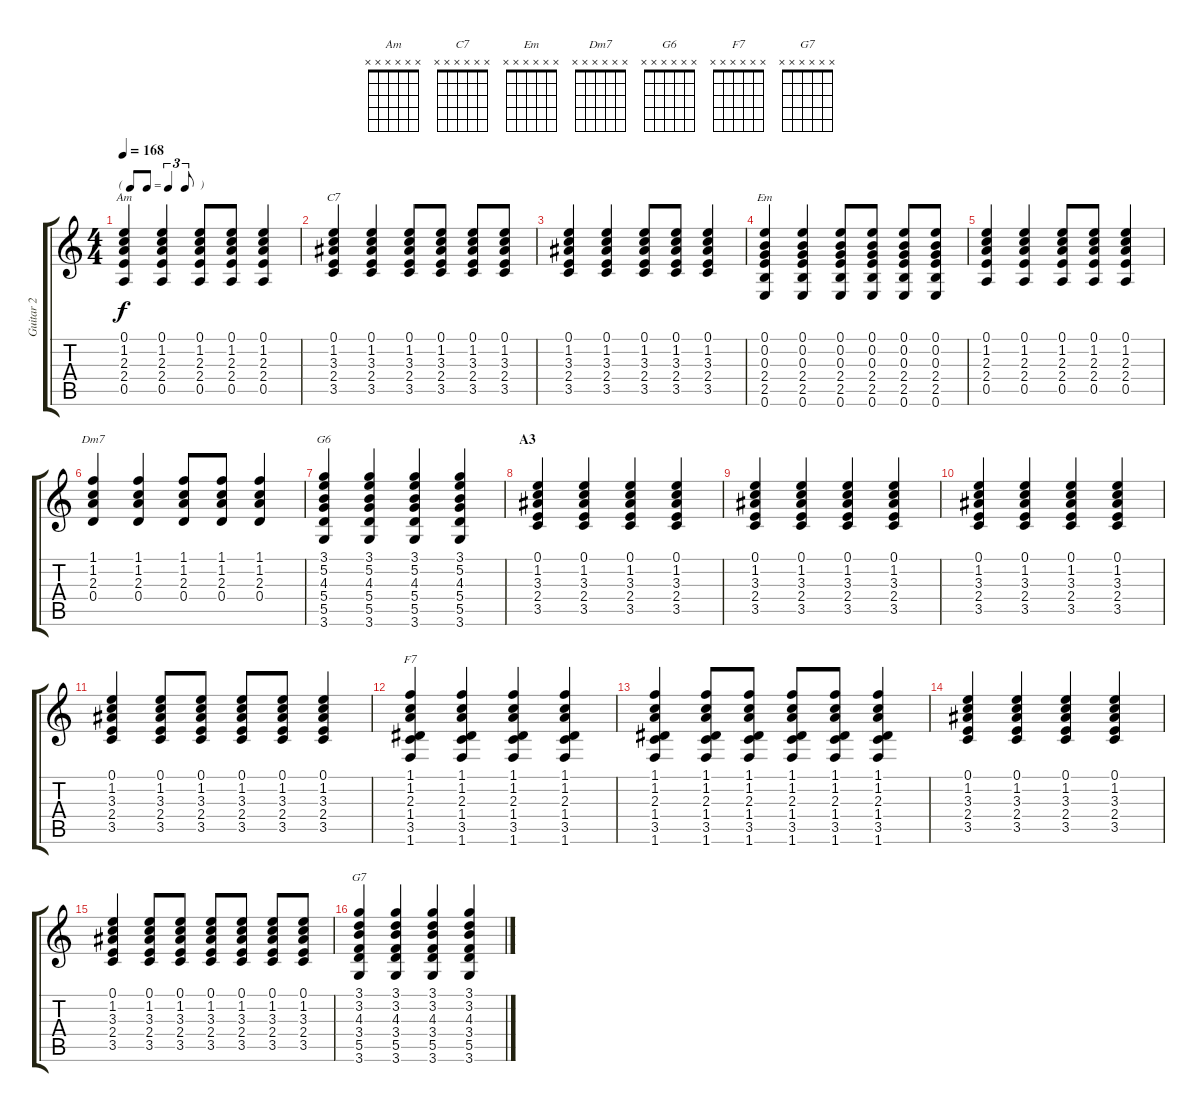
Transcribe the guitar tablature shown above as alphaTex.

\track ("Guitar 2" "Guitar 2") {instrument acousticguitarnylon}
\staff {score tabs}
\tuning (E4 B3 G3 D3 A2 E2) {hide}
\chord ("Am" x x x x x x) {firstfret 0}
\chord ("C7" x x x x x x) {firstfret 0}
\chord ("Em" x x x x x x) {firstfret 0}
\chord ("Dm7" x x x x x x) {firstfret 0}
\chord ("G6" x x x x x x) {firstfret 0}
\chord ("F7" x x x x x x) {firstfret 0}
\chord ("G7" x x x x x x) {firstfret 0}
\ts (4 4)
\tf triplet8th
\tempo 168
\clef g2
\ks c
(0.1 1.2 2.3 2.4 0.5).4{ch "Am" dy f} (0.1 1.2 2.3 2.4 0.5).4 (0.1 1.2 2.3 2.4 0.5).8 (0.1 1.2 2.3 2.4 0.5).8 (0.1 1.2 2.3 2.4 0.5).4 |
(0.1 1.2 3.3 2.4 3.5).4{ch "C7"} (0.1 1.2 3.3 2.4 3.5).4 (0.1 1.2 3.3 2.4 3.5).8 (0.1 1.2 3.3 2.4 3.5).8 (0.1 1.2 3.3 2.4 3.5).8 (0.1 1.2 3.3 2.4 3.5).8 |
(0.1 1.2 3.3 2.4 3.5).4 (0.1 1.2 3.3 2.4 3.5).4 (0.1 1.2 3.3 2.4 3.5).8 (0.1 1.2 3.3 2.4 3.5).8 (0.1 1.2 3.3 2.4 3.5).4 |
(0.1 0.2 0.3 2.4 2.5 0.6).4{ch "Em"} (0.1 0.2 0.3 2.4 2.5 0.6).4 (0.1 0.2 0.3 2.4 2.5 0.6).8 (0.1 0.2 0.3 2.4 2.5 0.6).8 (0.1 0.2 0.3 2.4 2.5 0.6).8 (0.1 0.2 0.3 2.4 2.5 0.6).8 |
(0.1 1.2 2.3 2.4 0.5).4 (0.1 1.2 2.3 2.4 0.5).4 (0.1 1.2 2.3 2.4 0.5).8 (0.1 1.2 2.3 2.4 0.5).8 (0.1 1.2 2.3 2.4 0.5).4 |
(1.1 1.2 2.3 0.4).4{ch "Dm7"} (1.1 1.2 2.3 0.4).4 (1.1 1.2 2.3 0.4).8 (1.1 1.2 2.3 0.4).8 (1.1 1.2 2.3 0.4).4 |
(3.1 5.2 4.3 5.4 5.5 3.6).4{ch "G6"} (3.1 5.2 4.3 5.4 5.5 3.6).4 (3.1 5.2 4.3 5.4 5.5 3.6).4 (3.1 5.2 4.3 5.4 5.5 3.6).4 |
\section ("" "A3")
(0.1 1.2 3.3 2.4 3.5).4 (0.1 1.2 3.3 2.4 3.5).4 (0.1 1.2 3.3 2.4 3.5).4 (0.1 1.2 3.3 2.4 3.5).4 |
(0.1 1.2 3.3 2.4 3.5).4 (0.1 1.2 3.3 2.4 3.5).4 (0.1 1.2 3.3 2.4 3.5).4 (0.1 1.2 3.3 2.4 3.5).4 |
(0.1 1.2 3.3 2.4 3.5).4 (0.1 1.2 3.3 2.4 3.5).4 (0.1 1.2 3.3 2.4 3.5).4 (0.1 1.2 3.3 2.4 3.5).4 |
(0.1 1.2 3.3 2.4 3.5).4 (0.1 1.2 3.3 2.4 3.5).8 (0.1 1.2 3.3 2.4 3.5).8 (0.1 1.2 3.3 2.4 3.5).8 (0.1 1.2 3.3 2.4 3.5).8 (0.1 1.2 3.3 2.4 3.5).4 |
(1.1 1.2 2.3 1.4 3.5 1.6).4{ch "F7"} (1.1 1.2 2.3 1.4 3.5 1.6).4 (1.1 1.2 2.3 1.4 3.5 1.6).4 (1.1 1.2 2.3 1.4 3.5 1.6).4 |
(1.1 1.2 2.3 1.4 3.5 1.6).4 (1.1 1.2 2.3 1.4 3.5 1.6).8 (1.1 1.2 2.3 1.4 3.5 1.6).8 (1.1 1.2 2.3 1.4 3.5 1.6).8 (1.1 1.2 2.3 1.4 3.5 1.6).8 (1.1 1.2 2.3 1.4 3.5 1.6).4 |
(0.1 1.2 3.3 2.4 3.5).4 (0.1 1.2 3.3 2.4 3.5).4 (0.1 1.2 3.3 2.4 3.5).4 (0.1 1.2 3.3 2.4 3.5).4 |
(0.1 1.2 3.3 2.4 3.5).4 (0.1 1.2 3.3 2.4 3.5).8 (0.1 1.2 3.3 2.4 3.5).8 (0.1 1.2 3.3 2.4 3.5).8 (0.1 1.2 3.3 2.4 3.5).8 (0.1 1.2 3.3 2.4 3.5).8 (0.1 1.2 3.3 2.4 3.5).8 |
(3.1 3.2 4.3 3.4 5.5 3.6).4{ch "G7"} (3.1 3.2 4.3 3.4 5.5 3.6).4 (3.1 3.2 4.3 3.4 5.5 3.6).4 (3.1 3.2 4.3 3.4 5.5 3.6).4
